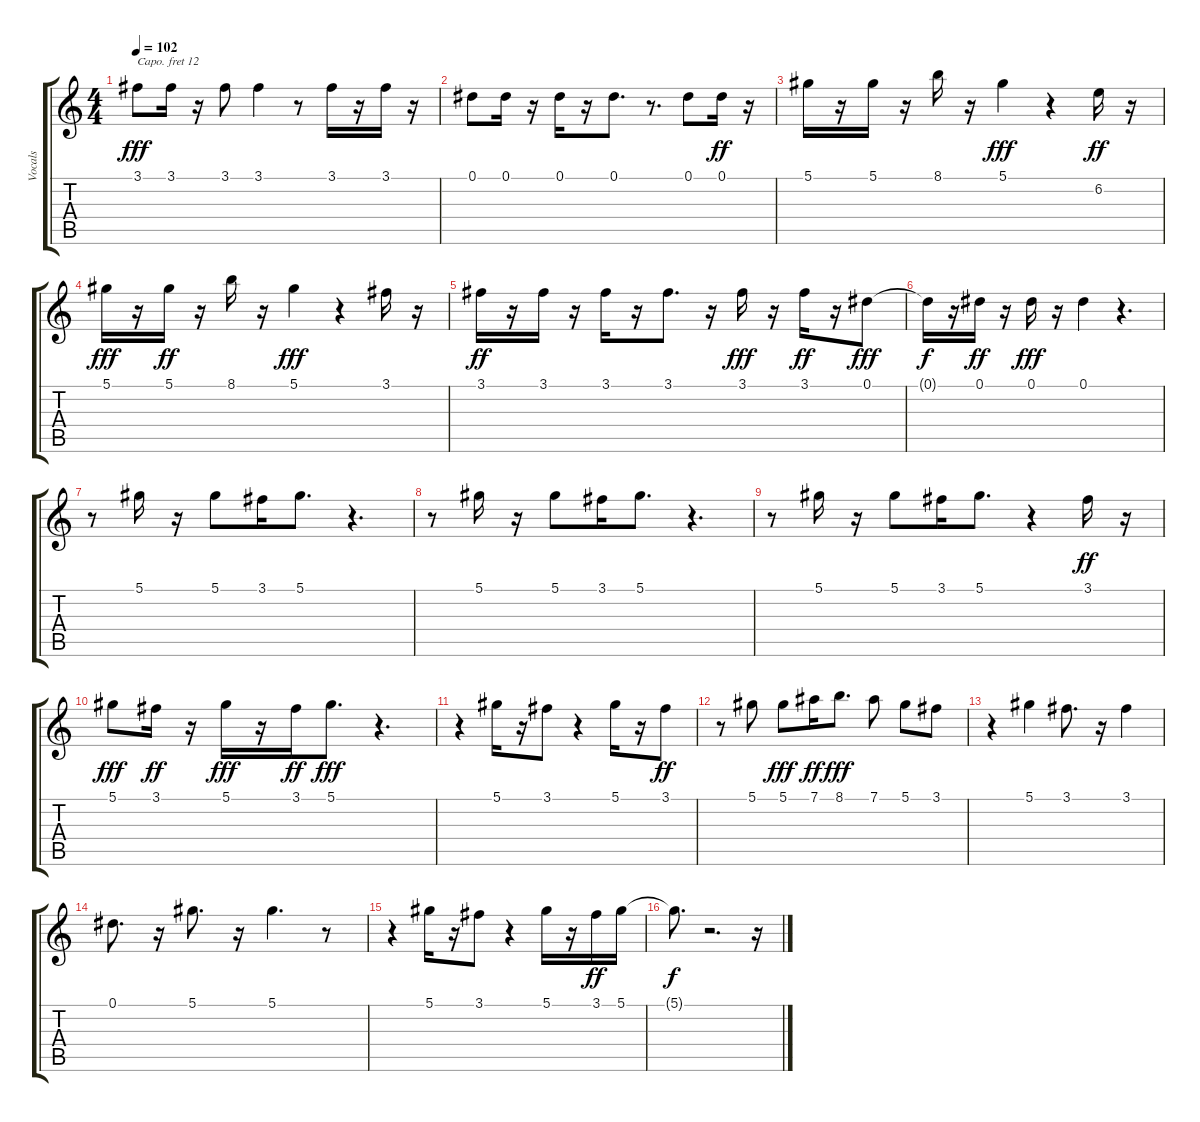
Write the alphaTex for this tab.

\track ("Vocals" "Vocals") {instrument flute}
\staff {score tabs}
\capo 12
\tuning (Eb4 Bb3 Gb3 Db3 Ab2 Eb2) {hide}
\ts (4 4)
\tempo 102
\clef g2
\ks c
3.1.8{dy fff} 3.1.16 r.16 3.1.8 3.1.4 r.8 3.1.16 r.16 3.1.16 r.16 |
0.1.8 0.1.16 r.16 0.1.16 r.16 0.1.8{d} r.8{d} 0.1.8 0.1.16{dy ff} r.16 |
5.1.16 r.16 5.1.16 r.16 8.1.16 r.16 5.1.4{dy fff} r.4 6.2.16{dy ff} r.16 |
5.1.16{dy fff} r.16 5.1.16{dy ff} r.16 8.1.16 r.16 5.1.4{dy fff} r.4 3.1.16 r.16 |
3.1.16{dy ff} r.16 3.1.16 r.16 3.1.16 r.16 3.1.8{d} r.16 3.1.16{dy fff} r.16 3.1.16{dy ff} r.16 0.1.8{dy fff} |
0.1{t}.16{dy f} r.16 0.1.16{dy ff} r.16 0.1.16{dy fff} r.16 0.1.4 r.4{d} |
r.8 5.1.16 r.16 5.1.8 3.1.16 5.1.8{d} r.4{d} |
r.8 5.1.16 r.16 5.1.8 3.1.16 5.1.8{d} r.4{d} |
r.8 5.1.16 r.16 5.1.8 3.1.16 5.1.8{d} r.4 3.1.16{dy ff} r.16 |
5.1.8{dy fff} 3.1.16{dy ff} r.16 5.1.16{dy fff} r.16 3.1.16{dy ff} 5.1.8{d dy fff} r.4{d} |
r.4 5.1.16 r.16 3.1.8 r.4 5.1.16 r.16 3.1.8{dy ff} |
r.8 5.1.8 5.1.8{dy fff} 7.1.16{dy ff} 8.1.8{d dy fff} 7.1.8 5.1.8 3.1.8 |
r.4 5.1.4 3.1.8{d} r.16 3.1.4 |
0.1.8{d} r.16 5.1.8{d} r.16 5.1.4{d} r.8 |
r.4 5.1.16 r.16 3.1.8 r.4 5.1.16 r.16 3.1.16{dy ff} 5.1.16 |
5.1{t}.8{d dy f} r.2{d} r.16
